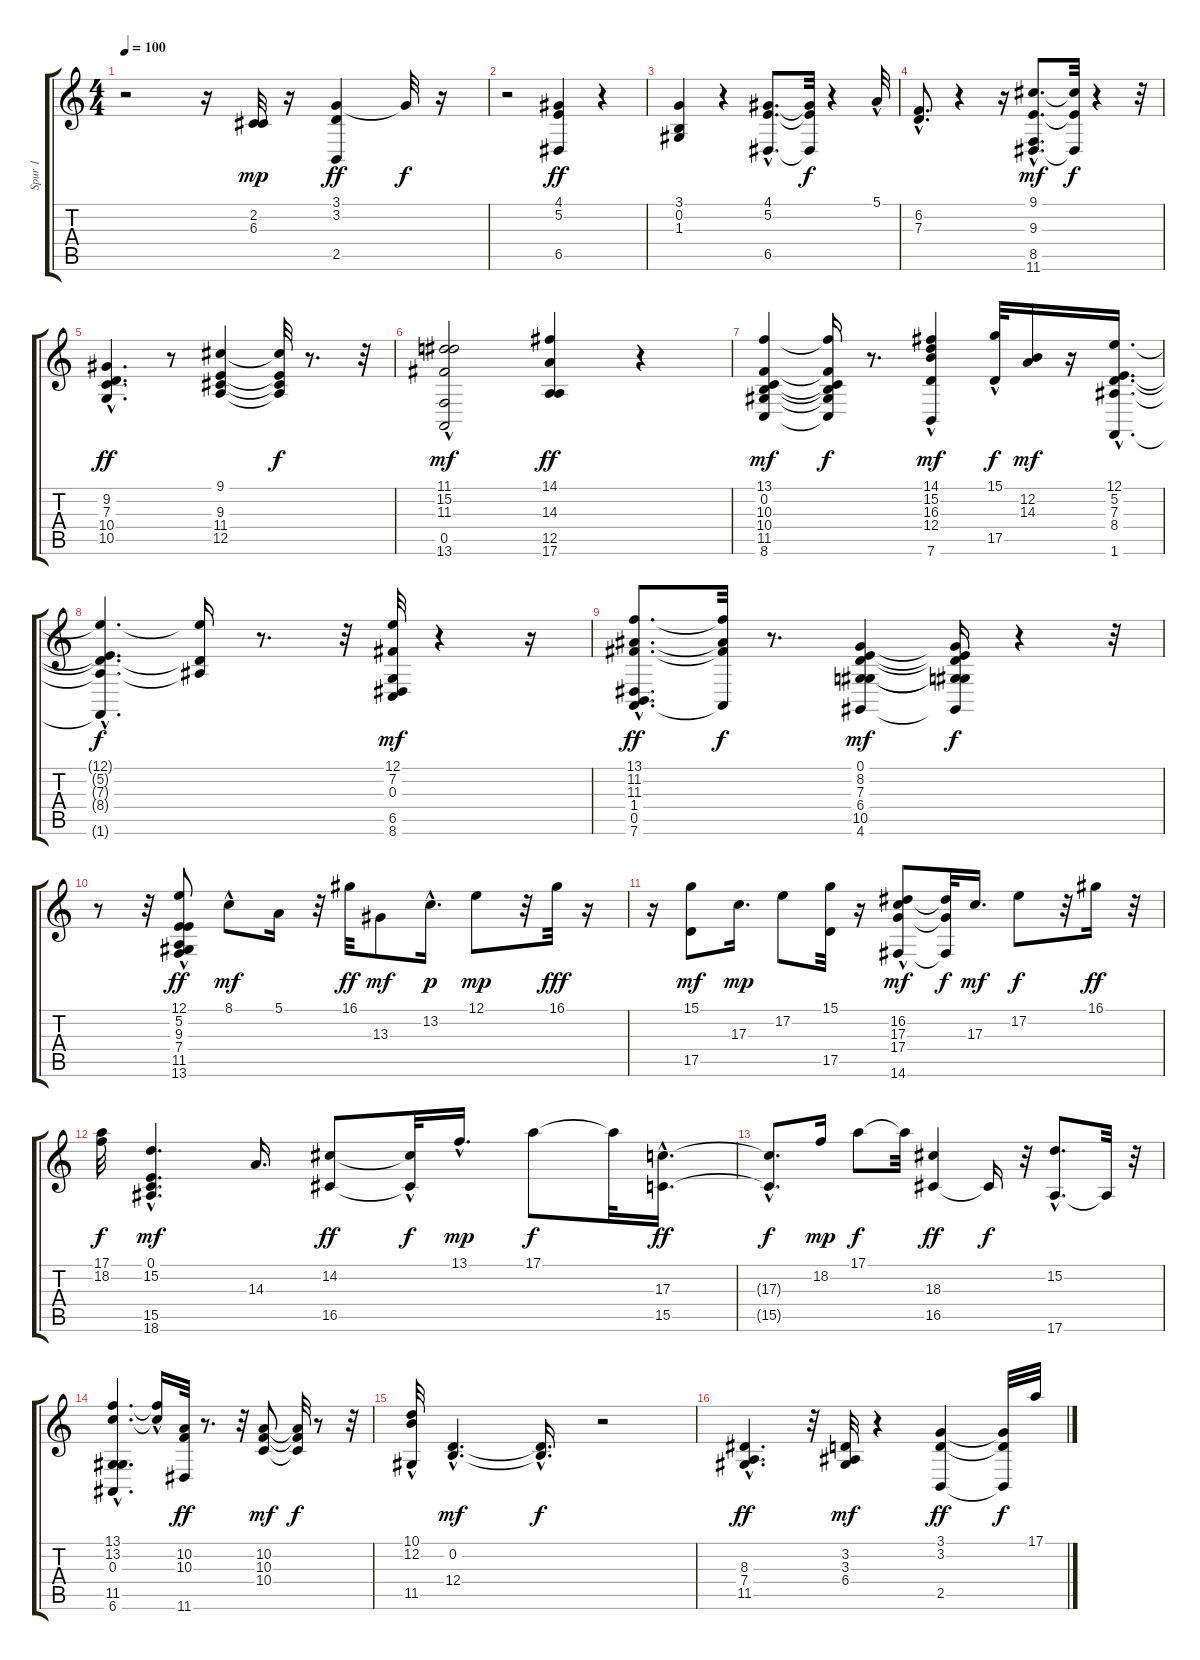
\track ("Spur 1" "Spur 1") {instrument electricpiano1}
\staff {score tabs}
\tuning (E4 B3 G3 D3 A2 E2) {hide}
\ts (4 4)
\tempo 100
\clef g2
\ks c
r.2{dy f} r.16 (2.2 6.3).32{dy mp} r.16 (3.1 3.2 2.5).4{dy ff} 3.1{t}.32{dy f} r.16 |
r.2 (4.1 5.2 6.5).4{dy ff} r.4 |
(3.1 0.2 1.3).4 r.4 (4.1{hac} 5.2{hac} 6.5{hac}).8{d} (4.1{t} 5.2{t} 6.5{t}).32{dy f} r.4 5.1{hac}.32 |
(6.2{hac} 7.3{hac}).8{d} r.4 r.16 (9.1{hac} 9.3{hac} 8.5{hac} 11.6{hac}).8{d dy mf} (9.1{t} 9.3{t} 11.6{t}).32{dy f} r.4 r.32 |
(9.2{hac} 7.3 10.4 10.5{hac}).4{d dy ff} r.8 (9.1 9.3 11.4 12.5).4 (9.1{t} 9.3{t} 11.4{t} 12.5{t}).32{dy f} r.8{d} r.32 |
(11.1 15.2 11.3 0.5{hac} 13.6).2{dy mf} (14.1 14.3 12.5 17.6).4{dy ff} r.4 |
(13.1 0.2 10.3 10.4 11.5 8.6).4{dy mf} (13.1{t} 0.2{t} 10.3{t} 10.4{t} 11.5{t} 8.6{t}).16{dy f} r.8{d} (14.1{hac} 15.2{hac} 16.3{hac} 12.4 7.6).4{dy mf} (15.1 17.5{hac}).32{dy f} (12.2 14.3).16{dy mf} r.16 (12.1{hac} 5.2{hac} 7.3{hac} 8.4{hac} 1.6{hac}).16{d} |
(12.1{hac t} 5.2{t} 7.3{hac t} 8.4{hac t} 1.6{t}).4{d dy f} (12.1{t} 7.3{t} 8.4{t}).16 r.8{d} r.32 (12.1 7.2 0.3 6.5 8.6).32{dy mf} r.4 r.16 |
(13.1{hac} 11.2{hac} 11.3{hac} 1.4{hac} 0.5{hac} 7.6{hac}).8{d dy ff} (13.1{t} 11.2{t} 11.3{t} 0.5{t}).32{dy f} r.8{d} (0.1 8.2 7.3 6.4 10.5 4.6).4{dy mf} (0.1{t} 8.2{t} 7.3{t} 6.4{t} 10.5{t} 4.6{t}).16{dy f} r.4 r.32 |
r.8 r.32 (12.1{hac} 5.2 9.3 7.4 11.5 13.6).8{dy ff} 8.1{hac}.8{dy mf} 5.1.16 r.32 16.1.32{dy ff} 13.3.8{dy mf} 13.2{hac}.16{d dy p} 12.1.8{dy mp} r.32 16.1.32{dy fff} r.16 |
r.16 (15.1 17.5).8{dy mf} 17.3.16{d dy mp} 17.2.8 (15.1 17.5).32 r.16 (16.2 17.3{hac} 17.4 14.6).8{dy mf} (16.2{t} 17.4{t} 14.6{t}).32{dy f} 17.3.16{d dy mf} 17.2.8{dy f} r.32 16.1.16{dy ff} r.32 |
(17.1 18.2).32{dy f} (0.1{hac} 15.2{hac} 15.5 18.6).4{d dy mf} 14.3.16{d} (14.2 16.5).8{dy ff} (14.2{hac t} 16.5{hac t}).32{dy f} 13.1{hac}.16{d dy mp} 17.1.8{dy f} 17.1{t}.32 (17.3{hac} 15.5{hac}).16{d dy ff} |
(17.3{t} 15.5{hac t}).8{d dy f} 18.2.16{dy mp} 17.1.8{dy f} 17.1{t}.32 (18.3 16.5).4{dy ff} 16.5{t}.16{dy f} r.32 (15.2 17.6{hac}).8{d} 17.6{t}.32 r.32 |
(13.1{hac} 13.2{hac} 0.3 11.5 6.6).4{d} (13.1{t} 13.2{hac t}).16 (10.2 10.3 11.6).32{dy ff} r.8{d} r.32 (10.2 10.3 10.4).8{dy mf} (10.2{t} 10.3{t} 10.4{t}).32{dy f} r.8 r.32 |
(10.1{hac} 12.2 11.5{hac}).32 (0.2{hac} 12.4{hac}).4{d dy mf} (0.2{hac t} 12.4{hac t}).16{d dy f} r.2 |
(8.3{hac} 7.4{hac} 11.5{hac}).4{d dy ff} r.32 (3.2 3.3 6.4).32{dy mf} r.4 (3.1 3.2 2.5).4{dy ff} (3.1{t} 3.2{t} 2.5{t}).32{dy f} 17.1.32
